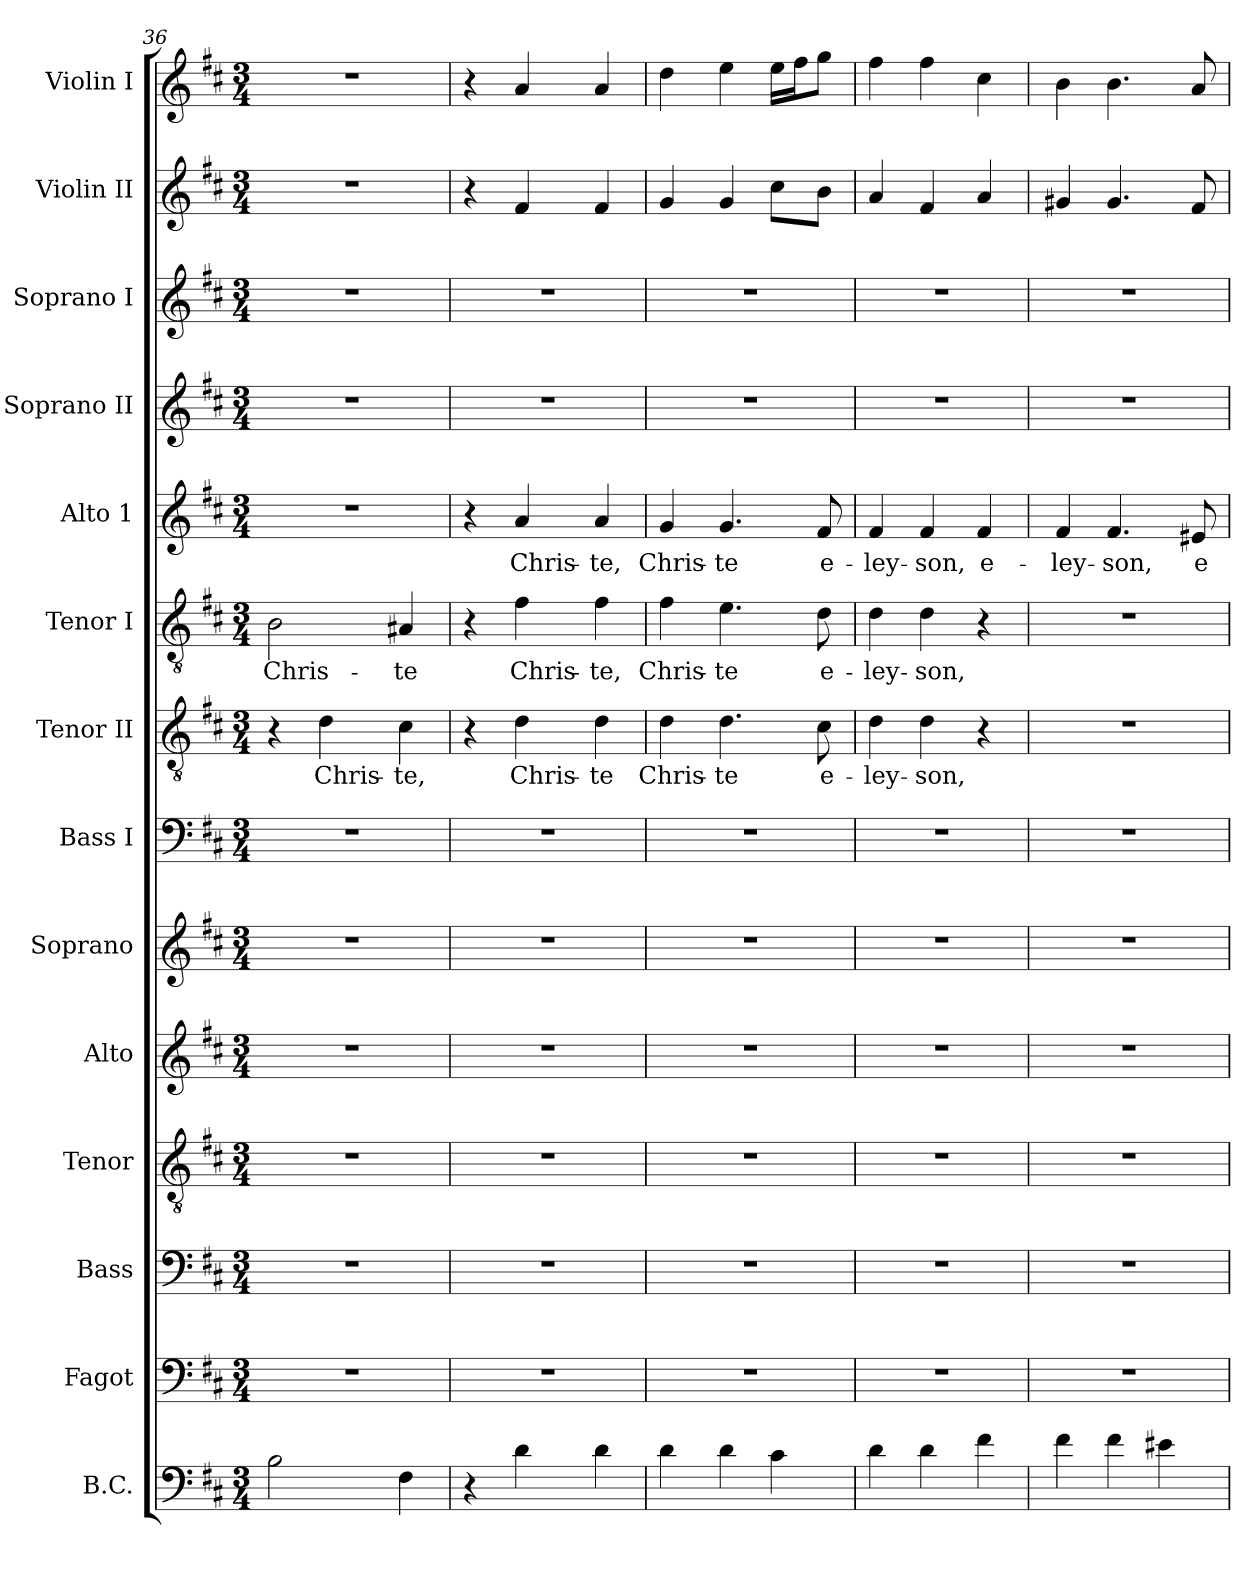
**kern	**kern	**kern	**kern	**kern	**kern	**kern	**kern	**text	**kern	**text	**kern	**text	**kern	**kern	**kern	**kern
*part14	*part13	*part12	*part11	*part10	*part9	*part8	*part7	*part7	*part6	*part6	*part5	*part5	*part4	*part3	*part2	*part1
*staff14	*staff13	*staff12	*staff11	*staff10	*staff9	*staff8	*staff7	*staff7	*staff6	*staff6	*staff5	*staff5	*staff4	*staff3	*staff2	*staff1
*I"B.C.	*I"Fagot	*I"Bass	*I"Tenor	*I"Alto	*I"Soprano	*I"Bass I	*I"Tenor II	*	*I"Tenor I	*	*I"Alto 1	*	*I"Soprano II	*I"Soprano I	*I"Violin II	*I"Violin I
*I'B.C.	*I'Fg	*	*I'T-R	*	*I'S-R	*I'B1	*I'T2	*	*I'T1	*	*I'A1	*	*I'S2	*I'S1	*I'Vln. II	*I'Vln. I
*clefF4	*clefF4	*clefF4	*clefGv2	*clefG2	*clefG2	*clefF4	*clefGv2	*	*clefGv2	*	*clefG2	*	*clefG2	*clefG2	*clefG2	*clefG2
*k[f#c#]	*k[f#c#]	*k[f#c#]	*k[f#c#]	*k[f#c#]	*k[f#c#]	*k[f#c#]	*k[f#c#]	*	*k[f#c#]	*	*k[f#c#]	*	*k[f#c#]	*k[f#c#]	*k[f#c#]	*k[f#c#]
*D:	*D:	*D:	*D:	*D:	*D:	*D:	*D:	*	*D:	*	*D:	*	*D:	*D:	*D:	*D:
*M3/4	*M3/4	*M3/4	*M3/4	*M3/4	*M3/4	*M3/4	*M3/4	*	*M3/4	*	*M3/4	*	*M3/4	*M3/4	*M3/4	*M3/4
=36	=36	=36	=36	=36	=36	=36	=36	=36	=36	=36	=36	=36	=36	=36	=36	=36
!	!	!	!	!	!	!	!	!	!	!LO:LY:b	!	!	!	!	!	!
2B\	2.r	2.r	2.r	2.r	2.r	2.r	4r	.	2B\	Chris-	2.r	.	2.r	2.r	2.r	2.r
!	!	!	!	!	!	!	!	!LO:LY:b	!	!	!	!	!	!	!	!
.	.	.	.	.	.	.	4d\	Chris-	.	.	.	.	.	.	.	.
!	!	!	!	!	!	!	!	!LO:LY:b	!	!LO:LY:b	!	!	!	!	!	!
4F#\	.	.	.	.	.	.	4c#\	-te,	4A#X/	-te	.	.	.	.	.	.
=37	=37	=37	=37	=37	=37	=37	=37	=37	=37	=37	=37	=37	=37	=37	=37	=37
4r	2.r	2.r	2.r	2.r	2.r	2.r	4r	.	4r	.	4r	.	2.r	2.r	4r	4r
!	!	!	!	!	!	!	!	!LO:LY:b	!	!LO:LY:b	!	!LO:LY:b	!	!	!	!
4d\	.	.	.	.	.	.	4d\	Chris-	4f#\	Chris-	4a/	Chris-	.	.	4f#/	4a/
!	!	!	!	!	!	!	!	!LO:LY:b	!	!LO:LY:b	!	!LO:LY:b	!	!	!	!
4d\	.	.	.	.	.	.	4d\	-te	4f#\	-te,	4a/	-te,	.	.	4f#/	4a/
=38	=38	=38	=38	=38	=38	=38	=38	=38	=38	=38	=38	=38	=38	=38	=38	=38
!	!	!	!	!	!	!	!	!LO:LY:b	!	!LO:LY:b	!	!LO:LY:b	!	!	!	!
4d\	2.r	2.r	2.r	2.r	2.r	2.r	4d\	Chris-	4f#\	Chris-	4g/	Chris-	2.r	2.r	4g/	4dd\
!	!	!	!	!	!	!	!	!LO:LY:b	!	!LO:LY:b	!	!LO:LY:b	!	!	!	!
4d\	.	.	.	.	.	.	4.d\	-te	4.e\	-te	4.g/	-te	.	.	4g/	4ee\
4c#\	.	.	.	.	.	.	.	.	.	.	.	.	.	.	8cc#\L	16ee\LL
.	.	.	.	.	.	.	.	.	.	.	.	.	.	.	.	16ff#\J
!	!	!	!	!	!	!	!	!LO:LY:b	!	!LO:LY:b	!	!LO:LY:b	!	!	!	!
.	.	.	.	.	.	.	8c#\	e-	8d\	e-	8f#/	e-	.	.	8b\J	8gg\J
=39	=39	=39	=39	=39	=39	=39	=39	=39	=39	=39	=39	=39	=39	=39	=39	=39
!	!	!	!	!	!	!	!	!LO:LY:b	!	!LO:LY:b	!	!LO:LY:b	!	!	!	!
4d\	2.r	2.r	2.r	2.r	2.r	2.r	4d\	-ley-	4d\	-ley-	4f#/	-ley-	2.r	2.r	4a/	4ff#\
!	!	!	!	!	!	!	!	!LO:LY:b	!	!LO:LY:b	!	!LO:LY:b	!	!	!	!
4d\	.	.	.	.	.	.	4d\	-son,	4d\	-son,	4f#/	-son,	.	.	4f#/	4ff#\
!	!	!	!	!	!	!	!	!	!	!	!	!LO:LY:b	!	!	!	!
4f#\	.	.	.	.	.	.	4r	.	4r	.	4f#/	e-	.	.	4a/	4cc#\
=40	=40	=40	=40	=40	=40	=40	=40	=40	=40	=40	=40	=40	=40	=40	=40	=40
!	!	!	!	!	!	!	!	!	!	!	!	!LO:LY:b	!	!	!	!
4f#\	2.r	2.r	2.r	2.r	2.r	2.r	2.r	.	2.r	.	4f#/	-ley-	2.r	2.r	4g#X/	4b\
!	!	!	!	!	!	!	!	!	!	!	!	!LO:LY:b	!	!	!	!
4f#\	.	.	.	.	.	.	.	.	.	.	4.f#/	-son,	.	.	4.g#/	4.b\
4e#X\	.	.	.	.	.	.	.	.	.	.	.	.	.	.	.	.
!	!	!	!	!	!	!	!	!	!	!	!	!LO:LY:b	!	!	!	!
.	.	.	.	.	.	.	.	.	.	.	8e#X/	e-	.	.	8f#/	8a/
=	=	=	=	=	=	=	=	=	=	=	=	=	=	=	=	=
*-	*-	*-	*-	*-	*-	*-	*-	*-	*-	*-	*-	*-	*-	*-	*-	*-
